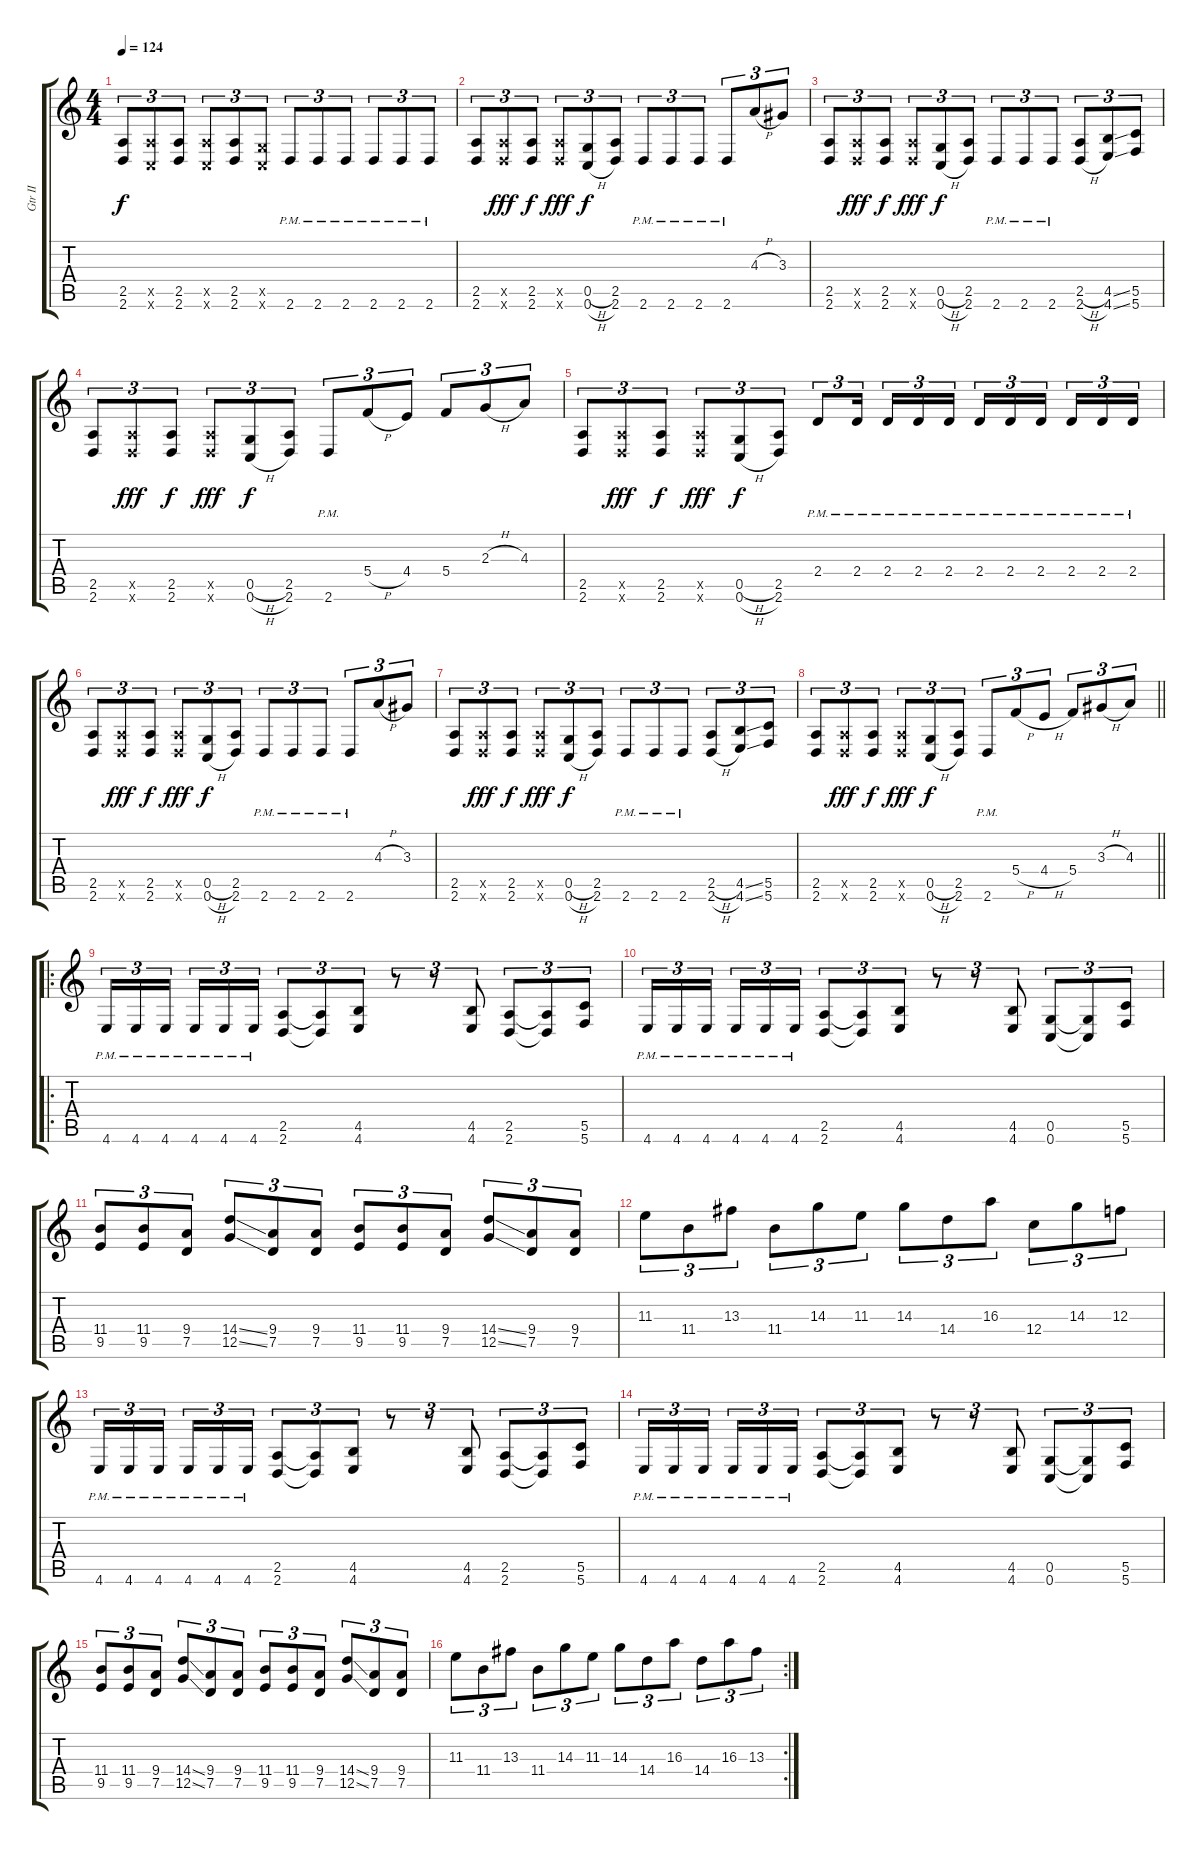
\track ("Gtr II" "Gtr II") {instrument distortionguitar}
\staff {score tabs}
\tuning (D4 A3 F3 C3 G2 C2) {hide}
\ts (4 4)
\tempo 124
\clef g2
\ks c
(2.5 2.6).8{tu (3 2) dy f} (2.5{x} 0.6{x}).8{tu (3 2)} (2.5 2.6).8{tu (3 2)} (2.5{x} 0.6{x}).8{tu (3 2)} (2.5 2.6).8{tu (3 2)} (0.5{x} 0.6{x}).8{tu (3 2)} 2.6{pm}.8{tu (3 2)} 2.6{pm}.8{tu (3 2)} 2.6{pm}.8{tu (3 2)} 2.6{pm}.8{tu (3 2)} 2.6{pm}.8{tu (3 2)} 2.6{pm}.8{tu (3 2)} |
(2.5 2.6).8{tu (3 2)} (2.5{x} 2.6{x}).8{tu (3 2) dy fff} (2.5 2.6).8{tu (3 2) dy f} (2.5{x} 2.6{x}).8{tu (3 2) dy fff} (0.5{h} 0.6{h}).8{tu (3 2) dy f} (2.5 2.6).8{tu (3 2)} 2.6{pm}.8{tu (3 2)} 2.6{pm}.8{tu (3 2)} 2.6{pm}.8{tu (3 2)} 2.6{pm}.8{tu (3 2)} 4.3{h}.8{tu (3 2)} 3.3.8{tu (3 2)} |
(2.5 2.6).8{tu (3 2)} (2.5{x} 2.6{x}).8{tu (3 2) dy fff} (2.5 2.6).8{tu (3 2) dy f} (2.5{x} 2.6{x}).8{tu (3 2) dy fff} (0.5{h} 0.6{h}).8{tu (3 2) dy f} (2.5 2.6).8{tu (3 2)} 2.6{pm}.8{tu (3 2)} 2.6{pm}.8{tu (3 2)} 2.6{pm}.8{tu (3 2)} (2.5{h} 2.6{h}).8{tu (3 2)} (4.5{ss} 4.6{ss}).8{tu (3 2)} (5.5 5.6).8{tu (3 2)} |
(2.5 2.6).8{tu (3 2)} (2.5{x} 2.6{x}).8{tu (3 2) dy fff} (2.5 2.6).8{tu (3 2) dy f} (2.5{x} 2.6{x}).8{tu (3 2) dy fff} (0.5{h} 0.6{h}).8{tu (3 2) dy f} (2.5 2.6).8{tu (3 2)} 2.6{pm}.8{tu (3 2)} 5.4{h}.8{tu (3 2)} 4.4.8{tu (3 2)} 5.4.8{tu (3 2)} 2.3{h}.8{tu (3 2)} 4.3.8{tu (3 2)} |
(2.5 2.6).8{tu (3 2)} (2.5{x} 2.6{x}).8{tu (3 2) dy fff} (2.5 2.6).8{tu (3 2) dy f} (2.5{x} 2.6{x}).8{tu (3 2) dy fff} (0.5{h} 0.6{h}).8{tu (3 2) dy f} (2.5 2.6).8{tu (3 2)} 2.4{pm}.8{tu (3 2)} 2.4{pm}.16{tu (3 2)} 2.4{pm}.16{tu (3 2)} 2.4{pm}.16{tu (3 2)} 2.4{pm}.16{tu (3 2)} 2.4{pm}.16{tu (3 2)} 2.4{pm}.16{tu (3 2)} 2.4{pm}.16{tu (3 2)} 2.4{pm}.16{tu (3 2)} 2.4{pm}.16{tu (3 2)} 2.4{pm}.16{tu (3 2)} |
(2.5 2.6).8{tu (3 2)} (2.5{x} 2.6{x}).8{tu (3 2) dy fff} (2.5 2.6).8{tu (3 2) dy f} (2.5{x} 2.6{x}).8{tu (3 2) dy fff} (0.5{h} 0.6{h}).8{tu (3 2) dy f} (2.5 2.6).8{tu (3 2)} 2.6{pm}.8{tu (3 2)} 2.6{pm}.8{tu (3 2)} 2.6{pm}.8{tu (3 2)} 2.6{pm}.8{tu (3 2)} 4.3{h}.8{tu (3 2)} 3.3.8{tu (3 2)} |
(2.5 2.6).8{tu (3 2)} (2.5{x} 2.6{x}).8{tu (3 2) dy fff} (2.5 2.6).8{tu (3 2) dy f} (2.5{x} 2.6{x}).8{tu (3 2) dy fff} (0.5{h} 0.6{h}).8{tu (3 2) dy f} (2.5 2.6).8{tu (3 2)} 2.6{pm}.8{tu (3 2)} 2.6{pm}.8{tu (3 2)} 2.6{pm}.8{tu (3 2)} (2.5{h} 2.6{h}).8{tu (3 2)} (4.5{ss} 4.6{ss}).8{tu (3 2)} (5.5 5.6).8{tu (3 2)} |
\barLineRight lightlight
(2.5 2.6).8{tu (3 2)} (2.5{x} 2.6{x}).8{tu (3 2) dy fff} (2.5 2.6).8{tu (3 2) dy f} (2.5{x} 2.6{x}).8{tu (3 2) dy fff} (0.5{h} 0.6{h}).8{tu (3 2) dy f} (2.5 2.6).8{tu (3 2)} 2.6{pm}.8{tu (3 2)} 5.4{h}.8{tu (3 2)} 4.4{h}.8{tu (3 2)} 5.4.8{tu (3 2)} 3.3{h}.8{tu (3 2)} 4.3.8{tu (3 2)} |
\ro
4.6{pm}.16{tu (3 2)} 4.6{pm}.16{tu (3 2)} 4.6{pm}.16{tu (3 2)} 4.6{pm}.16{tu (3 2)} 4.6{pm}.16{tu (3 2)} 4.6{pm}.16{tu (3 2)} (2.5 2.6).8{tu (3 2)} (2.5{t} 2.6{t}).8{tu (3 2)} (4.5 4.6).8{tu (3 2)} r.8{tu (3 2)} r.8{tu (3 2)} (4.5 4.6).8{tu (3 2)} (2.5 2.6).8{tu (3 2)} (2.5{t} 2.6{t}).8{tu (3 2)} (5.5 5.6).8{tu (3 2)} |
4.6{pm}.16{tu (3 2)} 4.6{pm}.16{tu (3 2)} 4.6{pm}.16{tu (3 2)} 4.6{pm}.16{tu (3 2)} 4.6{pm}.16{tu (3 2)} 4.6{pm}.16{tu (3 2)} (2.5 2.6).8{tu (3 2)} (2.5{t} 2.6{t}).8{tu (3 2)} (4.5 4.6).8{tu (3 2)} r.8{tu (3 2)} r.8{tu (3 2)} (4.5 4.6).8{tu (3 2)} (0.5 0.6).8{tu (3 2)} (0.5{t} 0.6{t}).8{tu (3 2)} (5.5 5.6).8{tu (3 2)} |
(11.4 9.5).8{tu (3 2)} (11.4 9.5).8{tu (3 2)} (9.4 7.5).8{tu (3 2)} (14.4{ss} 12.5{ss}).8{tu (3 2)} (9.4 7.5).8{tu (3 2)} (9.4 7.5).8{tu (3 2)} (11.4 9.5).8{tu (3 2)} (11.4 9.5).8{tu (3 2)} (9.4 7.5).8{tu (3 2)} (14.4{ss} 12.5{ss}).8{tu (3 2)} (9.4 7.5).8{tu (3 2)} (9.4 7.5).8{tu (3 2)} |
11.3.8{tu (3 2)} 11.4.8{tu (3 2)} 13.3.8{tu (3 2)} 11.4.8{tu (3 2)} 14.3.8{tu (3 2)} 11.3.8{tu (3 2)} 14.3.8{tu (3 2)} 14.4.8{tu (3 2)} 16.3.8{tu (3 2)} 12.4.8{tu (3 2)} 14.3.8{tu (3 2)} 12.3.8{tu (3 2)} |
4.6{pm}.16{tu (3 2)} 4.6{pm}.16{tu (3 2)} 4.6{pm}.16{tu (3 2)} 4.6{pm}.16{tu (3 2)} 4.6{pm}.16{tu (3 2)} 4.6{pm}.16{tu (3 2)} (2.5 2.6).8{tu (3 2)} (2.5{t} 2.6{t}).8{tu (3 2)} (4.5 4.6).8{tu (3 2)} r.8{tu (3 2)} r.8{tu (3 2)} (4.5 4.6).8{tu (3 2)} (2.5 2.6).8{tu (3 2)} (2.5{t} 2.6{t}).8{tu (3 2)} (5.5 5.6).8{tu (3 2)} |
4.6{pm}.16{tu (3 2)} 4.6{pm}.16{tu (3 2)} 4.6{pm}.16{tu (3 2)} 4.6{pm}.16{tu (3 2)} 4.6{pm}.16{tu (3 2)} 4.6{pm}.16{tu (3 2)} (2.5 2.6).8{tu (3 2)} (2.5{t} 2.6{t}).8{tu (3 2)} (4.5 4.6).8{tu (3 2)} r.8{tu (3 2)} r.8{tu (3 2)} (4.5 4.6).8{tu (3 2)} (0.5 0.6).8{tu (3 2)} (0.5{t} 0.6{t}).8{tu (3 2)} (5.5 5.6).8{tu (3 2)} |
(11.4 9.5).8{tu (3 2)} (11.4 9.5).8{tu (3 2)} (9.4 7.5).8{tu (3 2)} (14.4{ss} 12.5{ss}).8{tu (3 2)} (9.4 7.5).8{tu (3 2)} (9.4 7.5).8{tu (3 2)} (11.4 9.5).8{tu (3 2)} (11.4 9.5).8{tu (3 2)} (9.4 7.5).8{tu (3 2)} (14.4{ss} 12.5{ss}).8{tu (3 2)} (9.4 7.5).8{tu (3 2)} (9.4 7.5).8{tu (3 2)} |
\rc 2
11.3.8{tu (3 2)} 11.4.8{tu (3 2)} 13.3.8{tu (3 2)} 11.4.8{tu (3 2)} 14.3.8{tu (3 2)} 11.3.8{tu (3 2)} 14.3.8{tu (3 2)} 14.4.8{tu (3 2)} 16.3.8{tu (3 2)} 14.4.8{tu (3 2)} 16.3.8{tu (3 2)} 13.3.8{tu (3 2)}
